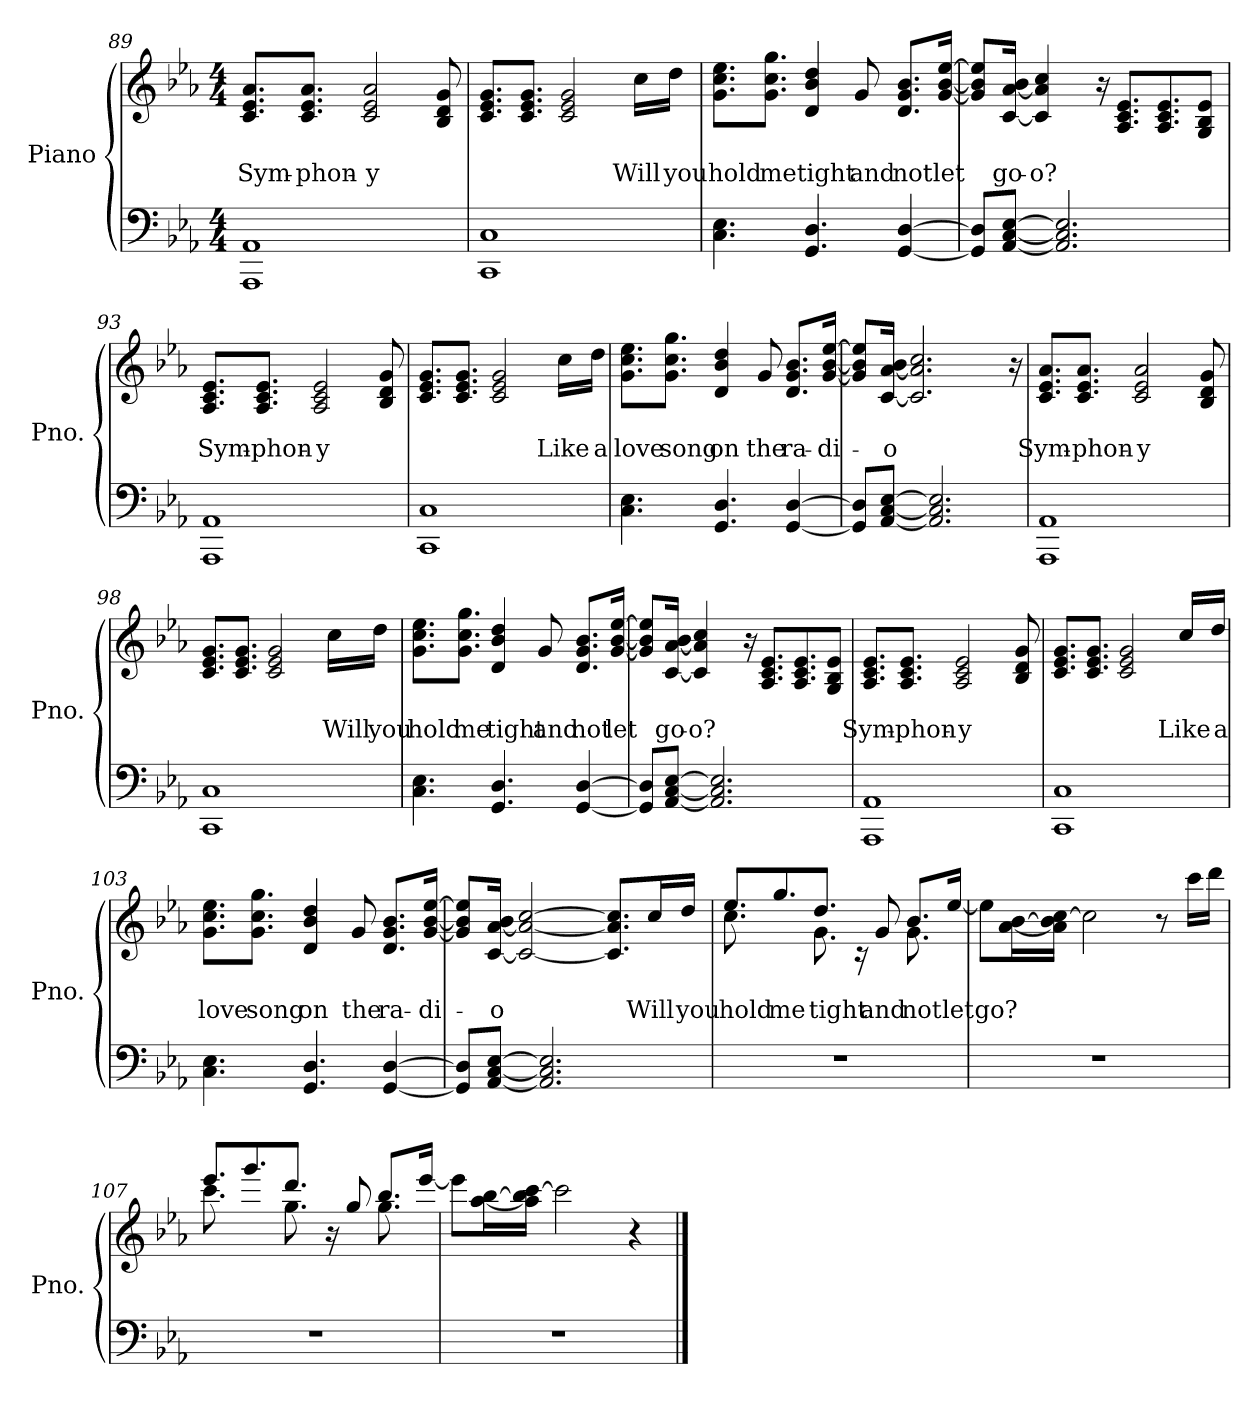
**kern	**kern	**text	**text
*part1	*part1	*part1	*part1
*staff2	*staff1	*staff1	*staff1
*I"Piano	*	*	*
*I'Pno.	*	*	*
*clefF4	*clefG2	*	*
*k[b-e-a-]	*k[b-e-a-]	*	*
*M4/4	*M4/4	*	*
=89	=89	=89	=89
1AAA- 1AA-	8.c/ 8.e-/ 8.a-/L	.	Sym-
.	8.c/ 8.e-/ 8.a-/J	.	-phon-
.	2c/ 2e-/ 2a-/	.	-y
.	8B-/ 8d/ 8g/	.	.
=90	=90	=90	=90
1CC 1C	8.c/ 8.e-/ 8.g/L	.	.
.	8.c/ 8.e-/ 8.g/J	.	.
.	2c/ 2e-/ 2g/	.	.
.	16cc\LL	.	Will
.	16dd\JJ	.	you
!!LO:LB:g=z
=91	=91	=91	=91
4.C\ 4.E-\	8.g\ 8.cc\ 8.ee-\L	.	hold
.	8.g\ 8.cc\ 8.gg\J	.	me
4.GG/ 4.D/	4d/ 4b-/ 4dd/	.	tight
.	8g/	.	and
[4GG/ [4D/	8.d/ 8.g/ 8.b-/L	.	not
.	[16g/ [16b-/ [16ee-/Jk	.	let
=92	=92	=92	=92
8GG/] 8D/]L	8g/] 8b-/] 8ee-/]L	.	.
[8AA-/ [8C/ [8E-/J	[16c/ [16a-/ 16b-/Jk	.	go-
.	4c/] 4a-/] 4cc/	.	-o?
2.AA-/] 2.C/] 2.E-/]	.	.	.
.	16r	.	.
.	8.A-/ 8.c/ 8.e-/L	.	.
.	8.A-/ 8.c/ 8.e-/	.	.
.	8G/ 8B-/ 8e-/J	.	.
=93	=93	=93	=93
1AAA- 1AA-	8.A-/ 8.c/ 8.e-/L	.	Sym-
.	8.A-/ 8.c/ 8.e-/J	.	-phon-
.	2A-/ 2c/ 2e-/	.	-y
.	8B-/ 8d/ 8g/	.	.
=94	=94	=94	=94
1CC 1C	8.c/ 8.e-/ 8.g/L	.	.
.	8.c/ 8.e-/ 8.g/J	.	.
.	2c/ 2e-/ 2g/	.	.
.	16cc\LL	.	Like
.	16dd\JJ	.	a
!!LO:LB:g=z
=95	=95	=95	=95
4.C\ 4.E-\	8.g\ 8.cc\ 8.ee-\L	.	love
.	8.g\ 8.cc\ 8.gg\J	.	song
4.GG/ 4.D/	4d/ 4b-/ 4dd/	.	on
.	8g/	.	the
[4GG/ [4D/	8.d/ 8.g/ 8.b-/L	.	ra-
.	[16g/ [16b-/ [16ee-/Jk	.	-di-
=96	=96	=96	=96
8GG/] 8D/]L	8g/] 8b-/] 8ee-/]L	.	.
[8AA-/ [8C/ [8E-/J	[16c/ [16a-/ 16b-/Jk	.	-o
.	2.c/] 2.a-/] 2.cc/	.	.
2.AA-/] 2.C/] 2.E-/]	.	.	.
.	16r	.	.
=97	=97	=97	=97
1AAA- 1AA-	8.c/ 8.e-/ 8.a-/L	.	Sym-
.	8.c/ 8.e-/ 8.a-/J	.	-phon-
.	2c/ 2e-/ 2a-/	.	-y
.	8B-/ 8d/ 8g/	.	.
=98	=98	=98	=98
1CC 1C	8.c/ 8.e-/ 8.g/L	.	.
.	8.c/ 8.e-/ 8.g/J	.	.
.	2c/ 2e-/ 2g/	.	.
.	16cc\LL	.	Will
.	16dd\JJ	.	you
!!LO:PB:g=z
=99	=99	=99	=99
4.C\ 4.E-\	8.g\ 8.cc\ 8.ee-\L	.	hold
.	8.g\ 8.cc\ 8.gg\J	.	me
4.GG/ 4.D/	4d/ 4b-/ 4dd/	.	tight
.	8g/	.	and
[4GG/ [4D/	8.d/ 8.g/ 8.b-/L	.	not
.	[16g/ [16b-/ [16ee-/Jk	.	let
=100	=100	=100	=100
8GG/] 8D/]L	8g/] 8b-/] 8ee-/]L	.	.
[8AA-/ [8C/ [8E-/J	[16c/ [16a-/ 16b-/Jk	.	go-
.	4c/] 4a-/] 4cc/	.	-o?
2.AA-/] 2.C/] 2.E-/]	.	.	.
.	16r	.	.
.	8.A-/ 8.c/ 8.e-/L	.	.
.	8.A-/ 8.c/ 8.e-/	.	.
.	8G/ 8B-/ 8e-/J	.	.
=101	=101	=101	=101
1AAA- 1AA-	8.A-/ 8.c/ 8.e-/L	.	Sym-
.	8.A-/ 8.c/ 8.e-/J	.	-phon-
.	2A-/ 2c/ 2e-/	.	-y
.	8B-/ 8d/ 8g/	.	.
=102	=102	=102	=102
1CC 1C	8.c/ 8.e-/ 8.g/L	.	.
.	8.c/ 8.e-/ 8.g/J	.	.
.	2c/ 2e-/ 2g/	.	.
.	16cc/LL	.	Like
.	16dd/JJ	.	a
!!LO:LB:g=z
=103	=103	=103	=103
4.C\ 4.E-\	8.g\ 8.cc\ 8.ee-\L	.	love
.	8.g\ 8.cc\ 8.gg\J	.	song
4.GG/ 4.D/	4d/ 4b-/ 4dd/	.	on
.	8g/	.	the
[4GG/ [4D/	8.d/ 8.g/ 8.b-/L	.	ra-
.	[16g/ [16b-/ [16ee-/Jk	.	-di-
=104	=104	=104	=104
8GG/] 8D/]L	8g/] 8b-/] 8ee-/]L	.	.
[8AA-/ [8C/ [8E-/J	[16c/ [16a-/ 16b-/Jk	.	-o
.	2c/_ 2a-/_ [2cc/	.	.
2.AA-/] 2.C/] 2.E-/]	.	.	.
.	8.c/] 8.a-/] 8.cc/]L	.	.
.	16cc/L	.	Will
.	16dd/JJ	.	you
=105	=105	=105	=105
*	*^	*	*
1r	8.ee-/L	8.cc\	.	hold
.	8.gg/	8.ryy	.	me
.	8.dd/J	8.g\	.	tight
.	16rc	8.ryy	.	.
.	8g/	.	.	and
.	8.b-/L	8.g\	.	not
.	[16ee-/Jk	16ryy	.	let
*	*v	*v	*	*
!!LO:LB:g=z
=106	=106	=106	=106
1r	8ee-\L]	.	go?
.	[16a-\ [16b-\L	.	.
.	16a-\] 16b-\] [16cc\JJ	.	.
.	2cc\]	.	.
.	8r	.	.
.	16ccc\LL	.	.
.	16ddd\JJ	.	.
=107	=107	=107	=107
*	*^	*	*
1r	8.eee-/L	8.ccc\	.	.
.	8.ggg/	8.ryy	.	.
.	8.ddd/J	8.gg\	.	.
.	16r	8.ryy	.	.
.	8gg/	.	.	.
.	8.bb-/L	8.gg\	.	.
.	[16eee-/Jk	16ryy	.	.
*	*v	*v	*	*
=108	=108	=108	=108
1r	8eee-\L]	.	.
.	[16aa-\ [16bb-\L	.	.
.	16aa-\] 16bb-\] [16ccc\JJ	.	.
.	2ccc\]	.	.
.	4r	.	.
==	==	==	==
*-	*-	*-	*-
